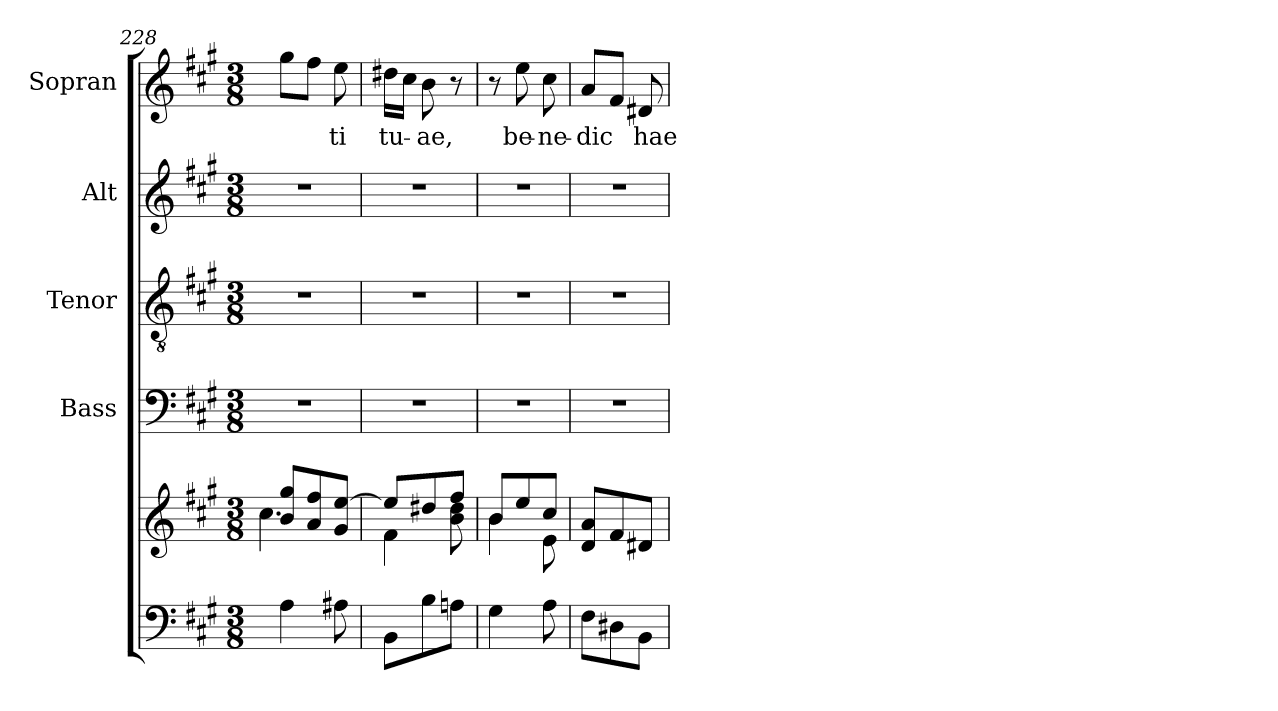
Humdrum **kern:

**kern	**kern	**kern	**kern	**kern	**kern	**text
*part5	*part5	*part4	*part3	*part2	*part1	*part1
*staff6	*staff5	*staff4	*staff3	*staff2	*staff1	*staff1
*	*	*I"Bass	*I"Tenor	*I"Alt	*I"Sopran	*
*	*	*I'B.	*I'T.	*I'A.	*I'S.	*
*clefF4	*clefG2	*clefF4	*clefGv2	*clefG2	*clefG2	*
*k[f#c#g#]	*k[f#c#g#]	*k[f#c#g#]	*k[f#c#g#]	*k[f#c#g#]	*k[f#c#g#]	*
*A:	*A:	*A:	*A:	*A:	*A:	*
*M3/8	*M3/8	*M3/8	*M3/8	*M3/8	*M3/8	*
=228	=228	=228	=228	=228	=228	=228
*	*^	*	*	*	*	*
4A\	8b/ 8gg#/L	4.cc#\	4.r	4.r	4.r	8gg#\L	.
.	8a/ 8ff#/	.	.	.	.	8ff#\J	.
!	!	!	!	!	!	!	!LO:LY:b
8A#X\	8g#/ [>8ee/J	.	.	.	.	8ee\	-ti
=229	=229	=229	=229	=229	=229	=229	=229
!	!	!	!	!	!	!	!LO:LY:b
8BB\L	8ee/L]	4f#\	4.r	4.r	4.r	16dd#X\LL	tu-
.	.	.	.	.	.	16cc#\JJ	.
!	!	!	!	!	!	!	!LO:LY:b
8B\	8dd#X/	.	.	.	.	8b\	-ae,
8An\J	8ff#/J	8b\ 8dd#\	.	.	.	8r	.
=230	=230	=230	=230	=230	=230	=230	=230
4G#\	8b/L	4b\	4.r	4.r	4.r	8r	.
!	!	!	!	!	!	!	!LO:LY:b
.	8ee/	.	.	.	.	8ee\	be-
!	!	!	!	!	!	!	!LO:LY:b
8A\	8cc#/J	8e\	.	.	.	8cc#\	-ne-
=231	=231	=231	=231	=231	=231	=231	=231
!	!	!	!	!	!	!	!LO:LY:b
*	*v	*v	*	*	*	*	*
8F#\L	8d/ 8a/L	4.r	4.r	4.r	8a/L	-dic
8D#X\	8f#/	.	.	.	8f#/J	.
!	!	!	!	!	!	!LO:LY:b
8BB\J	8d#X/J	.	.	.	8d#X/	hae-
=	=	=	=	=	=	=
*-	*-	*-	*-	*-	*-	*-
